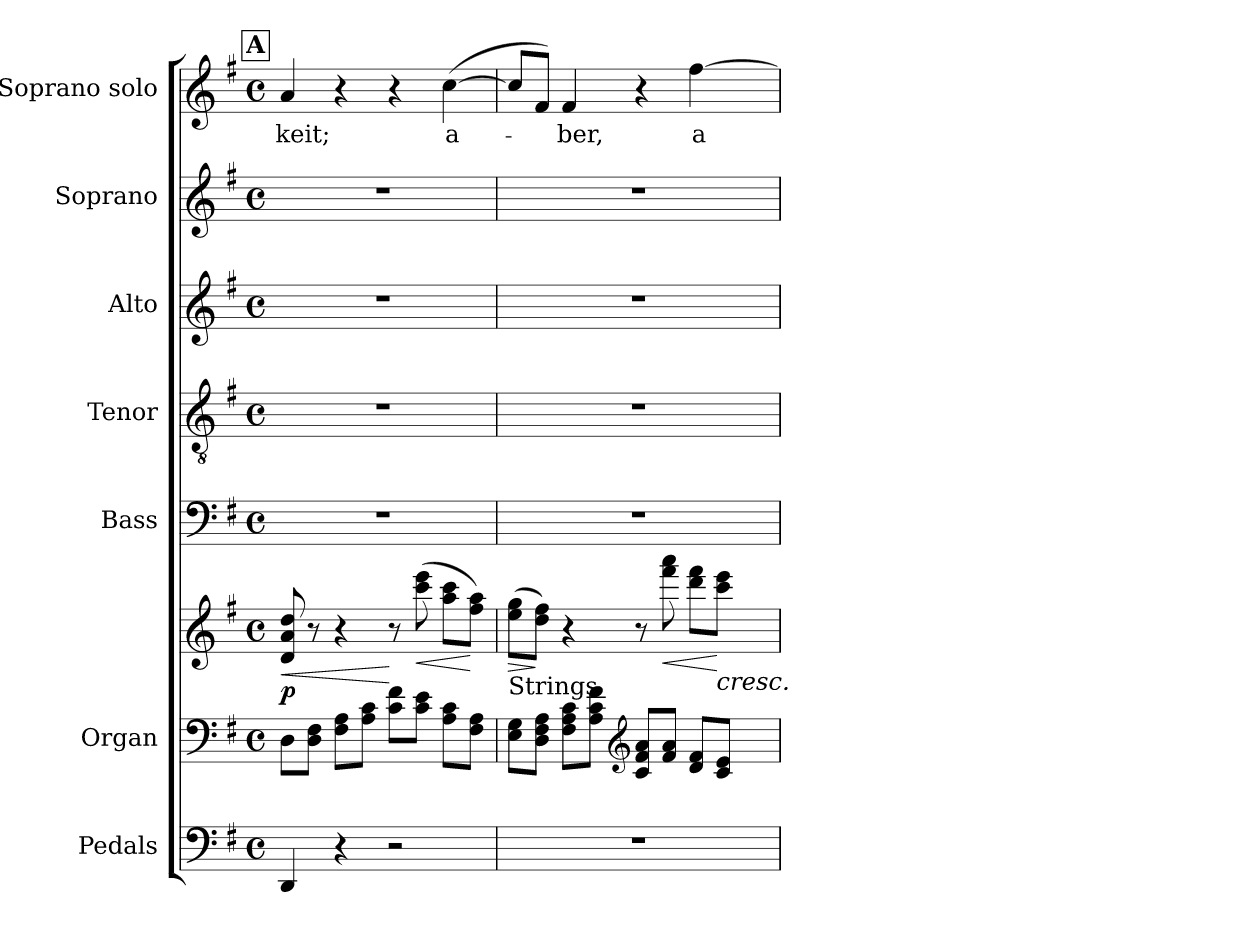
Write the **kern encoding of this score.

**kern	**kern	**kern	**dynam	**kern	**kern	**kern	**kern	**kern	**text
*part7	*part6	*part6	*part6	*part5	*part4	*part3	*part2	*part1	*part1
*staff8	*staff7	*staff6	*staff6/7	*staff5	*staff4	*staff3	*staff2	*staff1	*staff1
*I"Pedals	*I"Organ	*	*	*I"Bass	*I"Tenor	*I"Alto	*I"Soprano	*I"Soprano solo	*
*I'Ped.	*I'Org.	*	*	*I'B.	*I'T.	*I'A.	*I'S.	*I'S.	*
*clefF4	*clefF4	*clefG2	*	*clefF4	*clefGv2	*clefG2	*clefG2	*clefG2	*
*	*	*	*	*	*ITrd7c12	*	*	*	*
*k[f#]	*k[f#]	*k[f#]	*	*k[f#]	*k[f#]	*k[f#]	*k[f#]	*k[f#]	*
*G:	*G:	*G:	*	*G:	*G:	*G:	*G:	*G:	*
*M4/4	*M4/4	*M4/4	*	*M4/4	*M4/4	*M4/4	*M4/4	*M4/4	*
*met(c)	*met(c)	*met(c)	*	*met(c)	*met(c)	*met(c)	*met(c)	*met(c)	*
!!LO:REH:place=s1:B:color=#000000:enc=box:fs=15.4267:t=A
=14	=14	=14	=14	=14	=14	=14	=14	=14	=14
!	!	!	!LO:HP:b	!	!	!	!	!	!
!	!	!	!	!	!	!	!	!	!LO:LY:b:color=#000000
4DDi/	8Di\L	8di/ 8ai 8ddi	< p	1r	1r	1r	1r	4ai/	-keit;
.	8Di\ 8F#i\J	8r	.	.	.	.	.	.	.
4r	8F#i\ 8Ai\L	4r	.	.	.	.	.	4r	.
.	8Ai\ 8ci\J	.	.	.	.	.	.	.	.
2r	8ci\ 8f#i\L	8r	[	.	.	.	.	4r	.
!	!	!	!LO:HP:b	!	!	!	!	!	!
.	8ci\ 8ei\J	(8ccci\ 8eeei	<	.	.	.	.	.	.
!	!	!	!	!	!	!	!	!	!LO:LY:b:color=#000000
.	8Ai\ 8ci\L	8aai\ 8ccci\L	.	.	.	.	.	([4cci\	a-
.	8F#i\ 8Ai\J	8ff#i\ 8aai\J)	[	.	.	.	.	.	.
=15	=15	=15	=15	=15	=15	=15	=15	=15	=15
!	!LO:TX:a:t=Strings	!	!	!	!	!	!	!	!
!	!	!	!LO:HP:b	!	!	!	!	!	!
1r	8Ei\ 8Gi\L	(8eei\ 8ggi\L	>	1r	1r	1r	1r	8cci/L]	.
.	8Di\ 8F#i\ 8Ai\J	8ddi\ 8ff#i\J)	[ ]	.	.	.	.	8f#i/J)	.
!	!	!	!	!	!	!	!	!	!LO:LY:b:color=#000000
.	8F#i\ 8Ai\ 8ci\L	4r	.	.	.	.	.	4f#i/	-ber,
.	8Ai\ 8ci\ 8f#i\J	.	.	.	.	.	.	.	.
*	*clefG2	*	*	*	*	*	*	*	*
.	8ci/ 8f#i/ 8ai/L	8r	.	.	.	.	.	4r	.
!	!	!	!LO:HP:b	!	!	!	!	!	!
.	8f#i/ 8ai/J	8fff#i\ 8aaai	<	.	.	.	.	.	.
!	!	!	!	!	!	!	!	!	!LO:LY:b:color=#000000
.	8di/ 8f#i/L	8dddi\ 8fff#i\L	.	.	.	.	.	[4ff#i\	a-
!	!	!	!LO:HP:n=1:b	!	!	!	!	!	!
.	8ci/ 8ei/J	8ccci\ 8eeei\J	[ <	.	.	.	.	.	.
=	=	=	=	=	=	=	=	=	=
*-	*-	*-	*-	*-	*-	*-	*-	*-	*-
